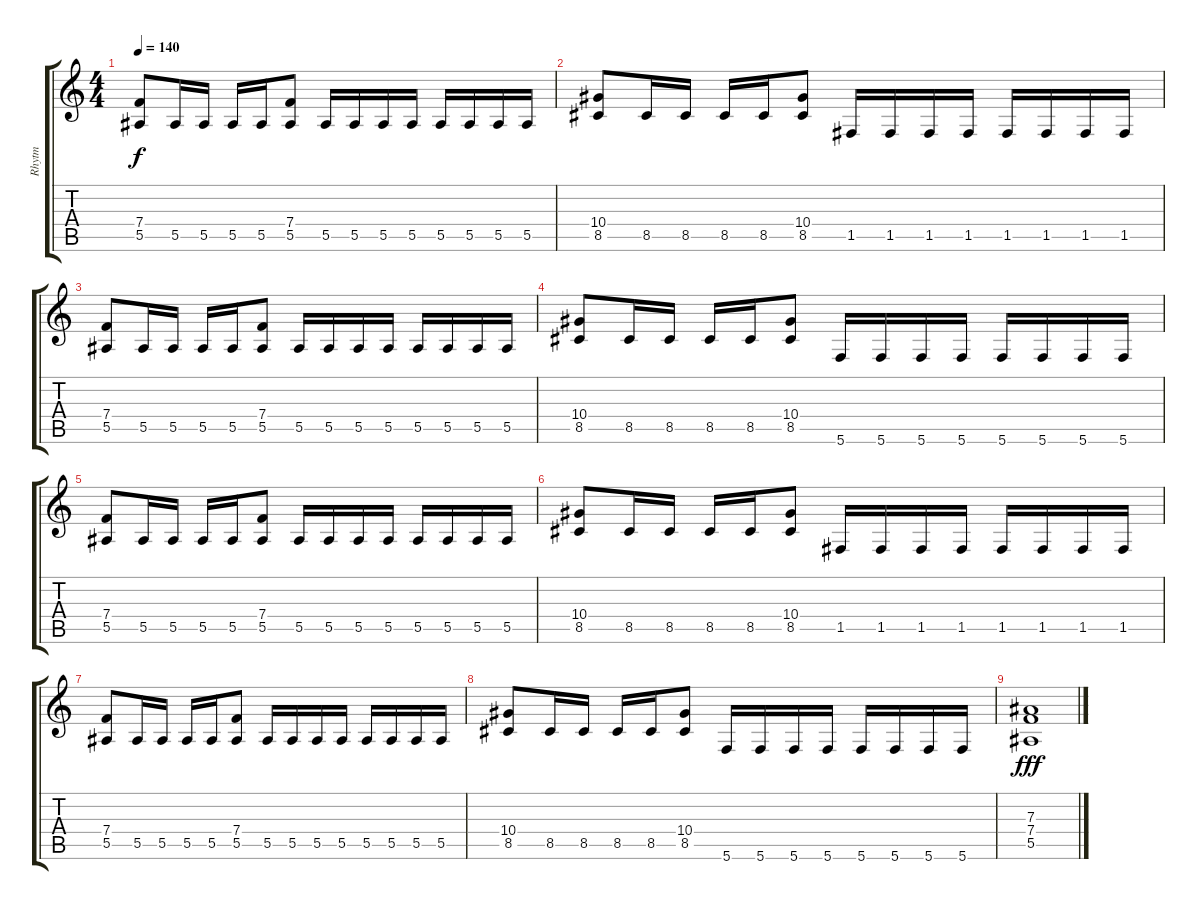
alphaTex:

\track ("Rhytm" "Rhytm") {instrument distortionguitar}
\staff {score tabs}
\tuning (C4 G3 Eb3 Bb2 F2 C2) {hide}
\ts (4 4)
\tempo 140
\clef g2
\ks c
(7.4 5.5).8{dy f} 5.5.16 5.5.16 5.5.16 5.5.16 (7.4 5.5).8 5.5.16 5.5.16 5.5.16 5.5.16 5.5.16 5.5.16 5.5.16 5.5.16 |
(10.4 8.5).8 8.5.16 8.5.16 8.5.16 8.5.16 (10.4 8.5).8 1.5.16 1.5.16 1.5.16 1.5.16 1.5.16 1.5.16 1.5.16 1.5.16 |
(7.4 5.5).8 5.5.16 5.5.16 5.5.16 5.5.16 (7.4 5.5).8 5.5.16 5.5.16 5.5.16 5.5.16 5.5.16 5.5.16 5.5.16 5.5.16 |
(10.4 8.5).8 8.5.16 8.5.16 8.5.16 8.5.16 (10.4 8.5).8 5.6.16 5.6.16 5.6.16 5.6.16 5.6.16 5.6.16 5.6.16 5.6.16 |
(7.4 5.5).8 5.5.16 5.5.16 5.5.16 5.5.16 (7.4 5.5).8 5.5.16 5.5.16 5.5.16 5.5.16 5.5.16 5.5.16 5.5.16 5.5.16 |
(10.4 8.5).8 8.5.16 8.5.16 8.5.16 8.5.16 (10.4 8.5).8 1.5.16 1.5.16 1.5.16 1.5.16 1.5.16 1.5.16 1.5.16 1.5.16 |
(7.4 5.5).8 5.5.16 5.5.16 5.5.16 5.5.16 (7.4 5.5).8 5.5.16 5.5.16 5.5.16 5.5.16 5.5.16 5.5.16 5.5.16 5.5.16 |
(10.4 8.5).8 8.5.16 8.5.16 8.5.16 8.5.16 (10.4 8.5).8 5.6.16 5.6.16 5.6.16 5.6.16 5.6.16 5.6.16 5.6.16 5.6.16 |
(7.3 7.4 5.5).1{dy fff}
